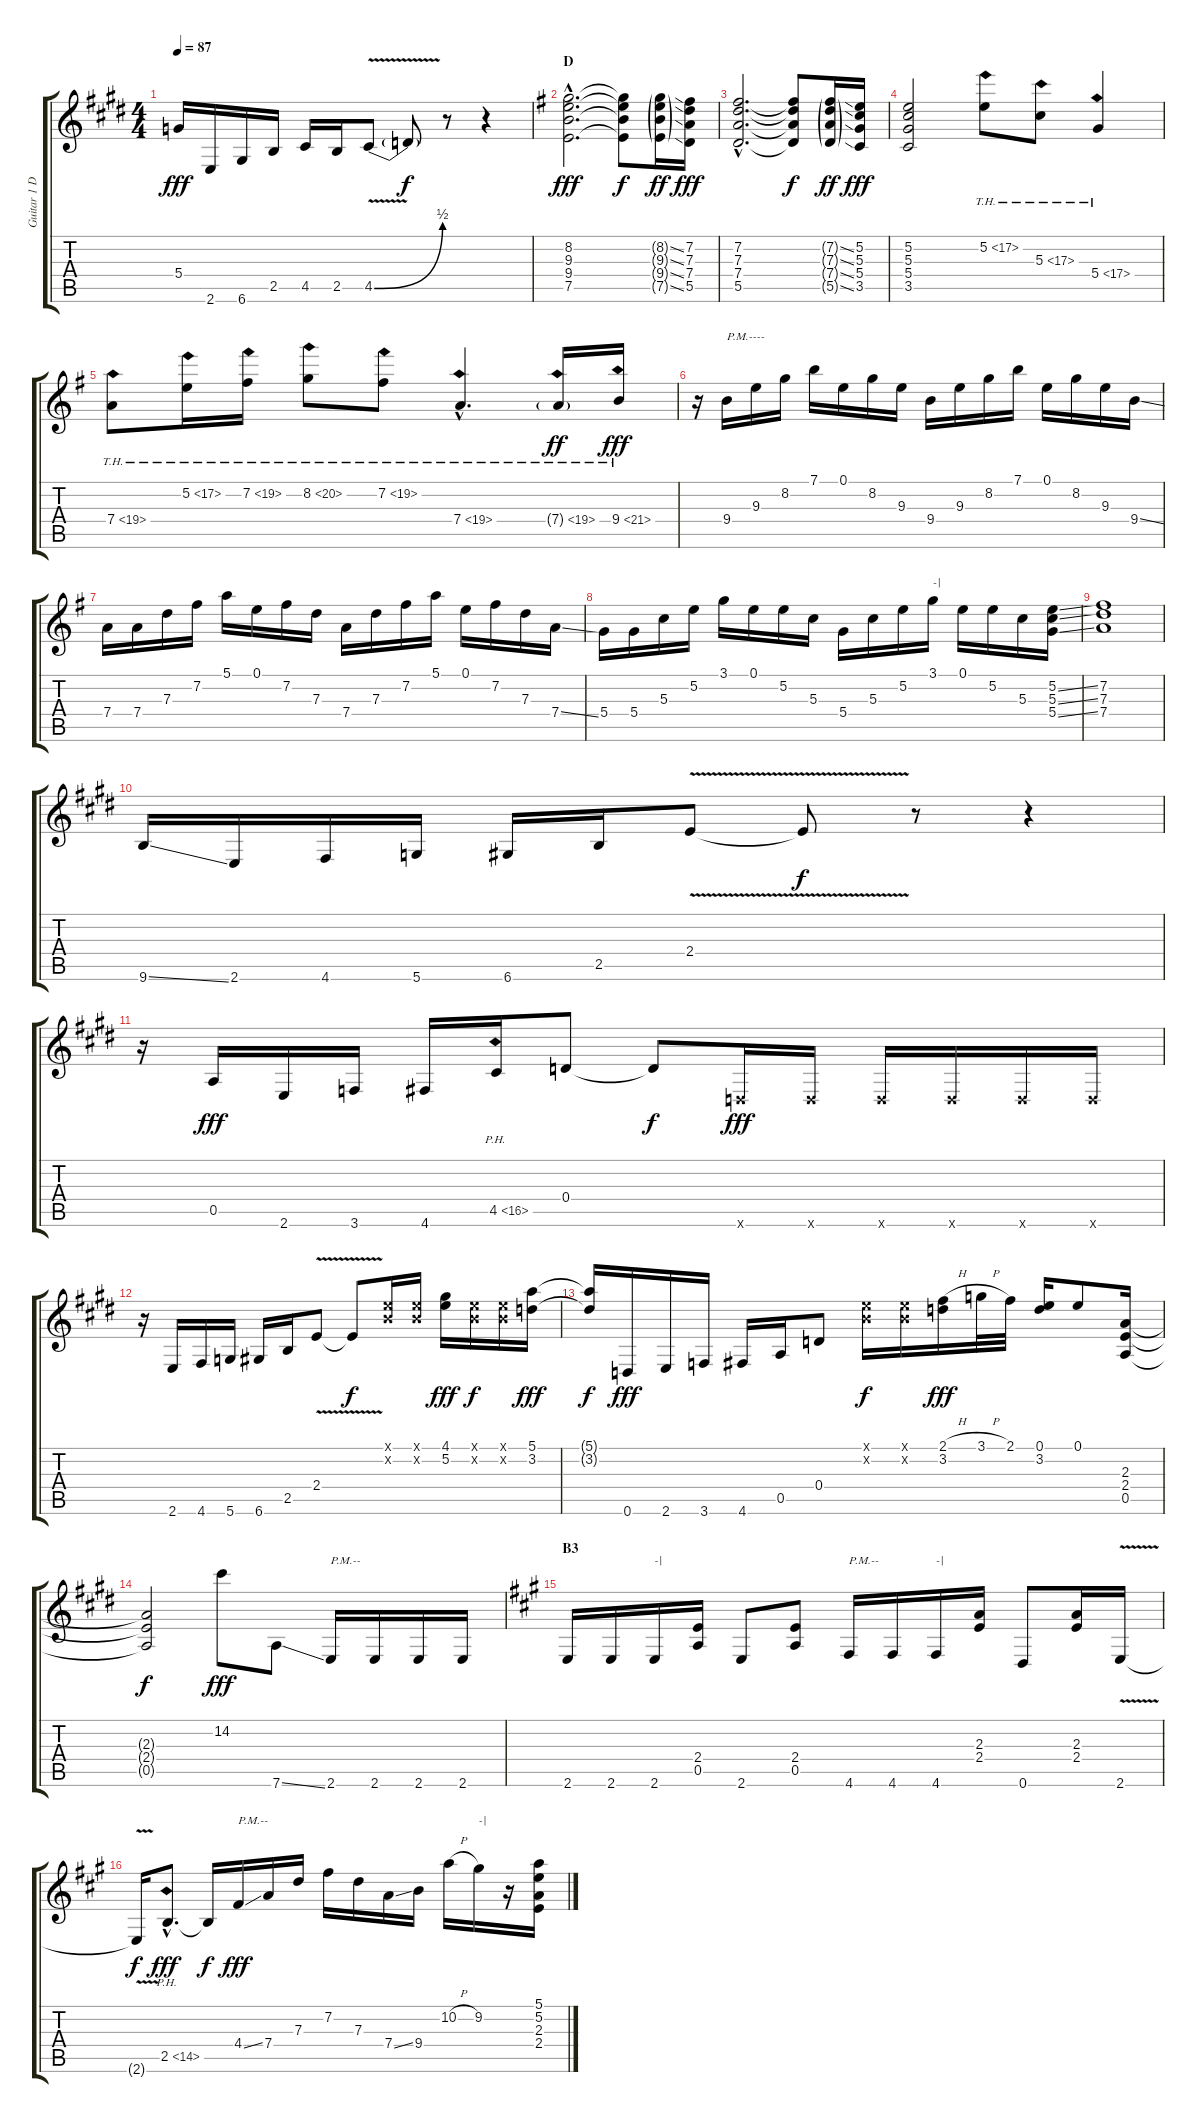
\track ("Guitar 1 Doubletrack" "Guitar 1 D") {instrument distortionguitar}
\staff {score tabs}
\tuning (E4 B3 G3 D3 A2 D2) {hide}
\ts (4 4)
\tempo 87
\clef g2
\ks e
5.4.16{dy fff instrument distortionguitar} 2.6.16 6.6.16 2.5.16 4.5.16 2.5.16 4.5{be (bend 0 0 60 2) v}.8 4.5{t}.8{dy f} r.8 r.4{volume 13} |
\section ("" "D")
\ks g
(8.2{hac} 9.3{hac} 9.4{hac} 7.5{hac}).2{d dy fff} (8.2{t} 9.3{t} 9.4{t} 7.5{t}).8{dy f} (8.2{ss g} 9.3{ss g} 9.4{ss g} 7.5{ss g}).16{dy ff} (7.2 7.3 7.4 5.5).16{dy fff} |
(7.2{hac} 7.3{hac} 7.4{hac} 5.5{hac}).2{d} (7.2{t} 7.3{t} 7.4{t} 5.5{t}).8{dy f} (7.2{ss g} 7.3{ss g} 7.4{ss g} 5.5{ss g}).16{dy ff} (5.2 5.3 5.4 3.5).16{dy fff} |
(5.2 5.3 5.4 3.5).2 5.2{th 12}.8 5.3{th 12}.8 5.4{th 12}.4 |
7.4{th 12}.8 5.2{th 12}.16 7.2{th 12}.16 8.2{th 12}.8 7.2{th 12}.8 7.4{th 12 hac}.4{d} 7.4{th 12 g}.16{dy ff} 9.4{th 12}.16{dy fff} |
r.16 9.4.16{txt "P.M.----" instrument electricguitarmuted} 9.3.16 8.2.16 7.1.16 0.1.16 8.2.16 9.3.16 9.4.16 9.3.16 8.2.16 7.1.16 0.1.16 8.2.16 9.3.16 9.4{ss}.16 |
7.4.16 7.4.16 7.3.16 7.2.16 5.1.16 0.1.16 7.2.16 7.3.16 7.4.16 7.3.16 7.2.16 5.1.16 0.1.16 7.2.16 7.3.16 7.4{ss}.16 |
5.4.16 5.4.16 5.3.16 5.2.16 3.1.16 0.1.16 5.2.16 5.3.16 5.4.16 5.3.16 5.2.16 3.1.16{txt "-|"} 0.1.16{instrument distortionguitar} 5.2.16 5.3.16 (5.2{ss} 5.3{ss} 5.4{ss}).16 |
(7.2 7.3 7.4).1 |
\ks e
9.6{ss}.16 2.6.16 4.6.16 5.6.16 6.6.16 2.5.16 2.4{v}.8 2.4{t}.8{dy f} r.8 r.4 |
r.16 0.5.16{dy fff} 2.6.16 3.6.16 4.6.16 4.5{ph 12}.16{volume 16} 0.4.8{volume 13} 0.4{t}.8{dy f} 0.6{x}.16{dy fff} 0.6{x}.16 0.6{x}.16 0.6{x}.16 0.6{x}.16 0.6{x}.16 |
r.16 2.6.16 4.6.16 5.6.16 6.6.16 2.5.16 2.4{v}.8 2.4{t}.8{dy f} (0.1{x} 0.2{x}).16 (0.1{x} 0.2{x}).16 (4.1 5.2).16{dy fff} (0.1{x} 0.2{x}).16{dy f} (0.1{x} 0.2{x}).16 (5.1 3.2).16{dy fff} |
(5.1{t} 3.2{t}).16{dy f} 0.6.16{dy fff} 2.6.16 3.6.16 4.6.16 0.5.16 0.4.8 (0.1{x} 0.2{x}).16{dy f} (0.1{x} 0.2{x}).16 (2.1{h} 3.2).16{dy fff} 3.1{h}.32 2.1.32 (0.1 3.2).16 0.1.8 (2.3 2.4 0.5).16 |
(2.3{t} 2.4{t} 0.5{t}).2{dy f} 14.2.8{dy fff} 7.6{ss}.8 2.6.16{txt "P.M.--" instrument electricguitarmuted} 2.6.16 2.6.16 2.6.16 |
\section ("" "B3")
\ks a
2.6.16 2.6.16 2.6.16{txt "-|"} (2.4 0.5).16{instrument distortionguitar} 2.6.8 (2.4 0.5).8 4.6.16{txt "P.M.--" instrument electricguitarmuted} 4.6.16 4.6.16{txt "-|"} (2.3 2.4).16{instrument distortionguitar} 0.6.8 (2.3 2.4).16 2.6{v}.16 |
2.6{t}.16{dy f} 2.5{ph 12 hac}.8{d dy fff} 2.5{t}.16{dy f} 4.4{ss}.16{txt "P.M.--" dy fff instrument electricguitarmuted} 7.4.16 7.3.16 7.2.16 7.3.16 7.4{ss}.16 9.4.16 10.2{h}.16 9.2.16{txt "-|"} r.16 (5.1 5.2 2.3 2.4).16{instrument distortionguitar}
